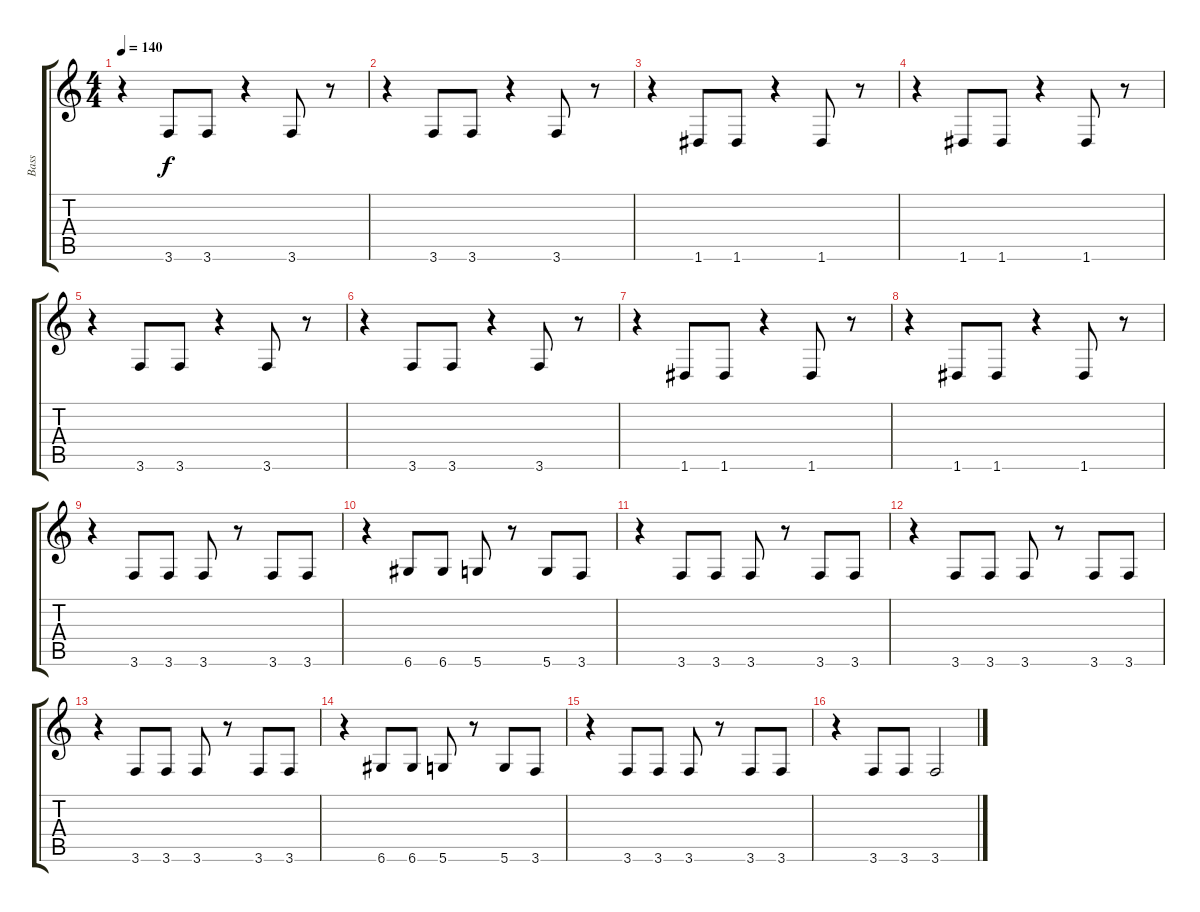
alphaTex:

\track ("Bass" "Bass") {instrument electricbassfinger}
\staff {score tabs}
\tuning (E4 B3 G3 D3 A2 D2) {hide}
\ts (4 4)
\tempo 140
\clef g2
\ks c
r.4{dy f} 3.6.8 3.6.8 r.4 3.6.8 r.8 |
r.4 3.6.8 3.6.8 r.4 3.6.8 r.8 |
r.4 1.6.8 1.6.8 r.4 1.6.8 r.8 |
r.4 1.6.8 1.6.8 r.4 1.6.8 r.8 |
r.4 3.6.8 3.6.8 r.4 3.6.8 r.8 |
r.4 3.6.8 3.6.8 r.4 3.6.8 r.8 |
r.4 1.6.8 1.6.8 r.4 1.6.8 r.8 |
r.4 1.6.8 1.6.8 r.4 1.6.8 r.8 |
r.4 3.6.8 3.6.8 3.6.8 r.8 3.6.8 3.6.8 |
r.4 6.6.8 6.6.8 5.6.8 r.8 5.6.8 3.6.8 |
r.4 3.6.8 3.6.8 3.6.8 r.8 3.6.8 3.6.8 |
r.4 3.6.8 3.6.8 3.6.8 r.8 3.6.8 3.6.8 |
r.4 3.6.8 3.6.8 3.6.8 r.8 3.6.8 3.6.8 |
r.4 6.6.8 6.6.8 5.6.8 r.8 5.6.8 3.6.8 |
r.4 3.6.8 3.6.8 3.6.8 r.8 3.6.8 3.6.8 |
r.4 3.6.8 3.6.8 3.6.2
